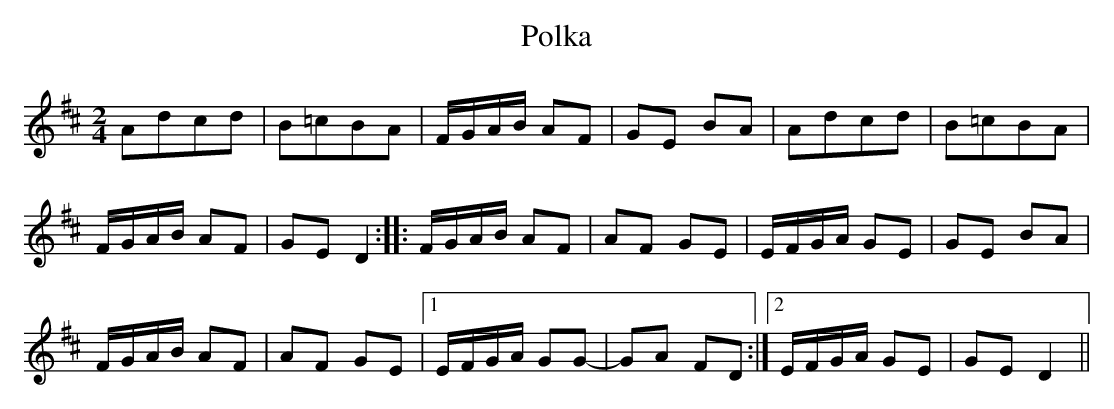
X:1
T:Polka
M:2/4
L:1/16
K:D
A2d2c2d2 | B2=c2B2A2 | FGAB A2F2 | G2E2 B2A2 | A2d2c2d2 | B2=c2B2A2 |
FGAB A2F2 | G2E2 D4 :: FGAB A2F2 | A2F2 G2E2 | EFGA G2E2 | G2E2 B2A2 |
FGAB A2F2 | A2F2 G2E2 |1 EFGA G2G2- | G2A2 F2D2 :|2 EFGA G2E2 | G2E2D4 ||
